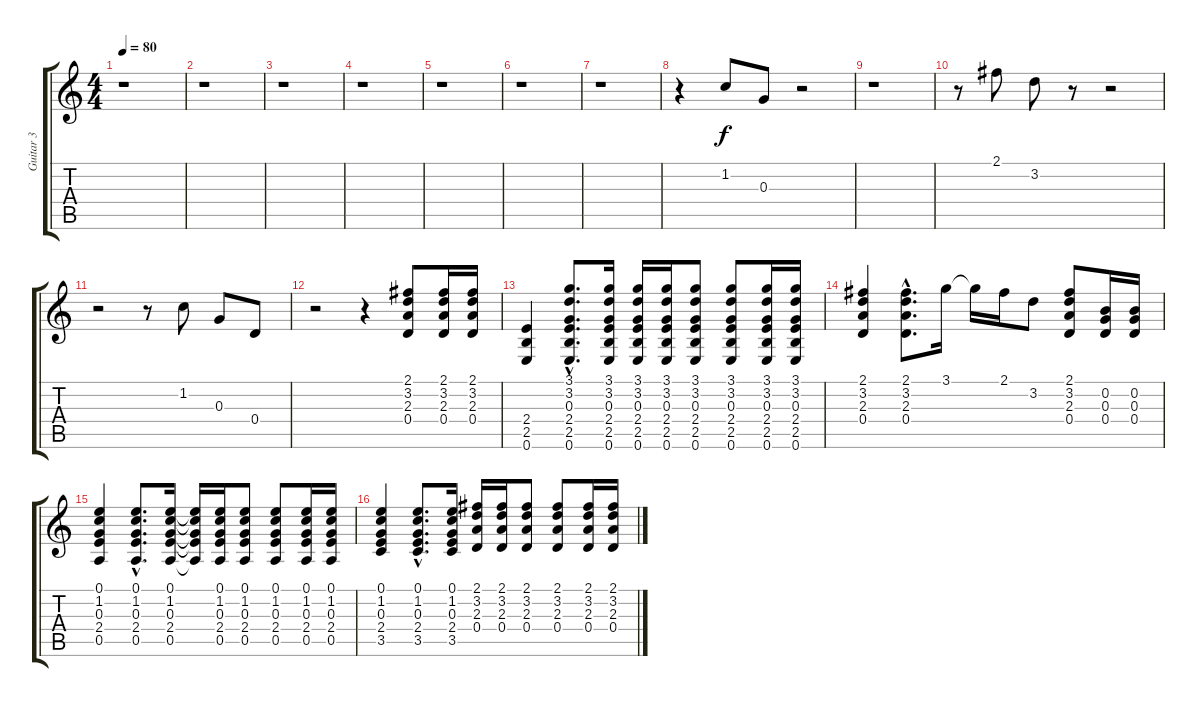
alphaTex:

\track ("Guitar 3" "Guitar 3") {instrument distortionguitar}
\staff {score tabs}
\tuning (E4 B3 G3 D3 A2 E2) {hide}
\ts (4 4)
\tempo 80
\clef g2
\ks c
r.1{dy f instrument distortionguitar} |
r.1 |
r.1 |
r.1 |
r.1 |
r.1 |
r.1 |
r.4 1.2.8 0.3.8 r.2 |
r.1 |
r.8 2.1.8 3.2.8 r.8 r.2 |
r.2 r.8 1.2.8 0.3.8 0.4.8 |
r.2{volume 0} r.4{volume 12} (2.1 3.2 2.3 0.4).8 (2.1 3.2 2.3 0.4).16 (2.1 3.2 2.3 0.4).16 |
(2.4 2.5 0.6).4 (3.1{hac} 3.2{hac} 0.3{hac} 2.4{hac} 2.5{hac} 0.6{hac}).8{d} (3.1 3.2 0.3 2.4 2.5 0.6).16 (3.1 3.2 0.3 2.4 2.5 0.6).16 (3.1 3.2 0.3 2.4 2.5 0.6).16 (3.1 3.2 0.3 2.4 2.5 0.6).8 (3.1 3.2 0.3 2.4 2.5 0.6).8 (3.1 3.2 0.3 2.4 2.5 0.6).16 (3.1 3.2 0.3 2.4 2.5 0.6).16 |
(2.1 3.2 2.3 0.4).4 (2.1{hac} 3.2{hac} 2.3{hac} 0.4{hac}).8{d} 3.1.16 3.1{t}.16 2.1.16 3.2.8 (2.1 3.2 2.3 0.4).8 (0.2 0.3 0.4).16 (0.2 0.3 0.4).16 |
(0.1 1.2 0.3 2.4 0.5).4 (0.1{hac} 1.2{hac} 0.3{hac} 2.4{hac} 0.5{hac}).8{d} (0.1 1.2 0.3 2.4 0.5).16 (0.1{t} 1.2{t} 0.3{t} 2.4{t} 0.5{t}).16 (0.1 1.2 0.3 2.4 0.5).16 (0.1 1.2 0.3 2.4 0.5).8 (0.1 1.2 0.3 2.4 0.5).8 (0.1 1.2 0.3 2.4 0.5).16 (0.1 1.2 0.3 2.4 0.5).16 |
(0.1 1.2 0.3 2.4 3.5).4 (0.1{hac} 1.2{hac} 0.3{hac} 2.4{hac} 3.5{hac}).8{d} (0.1 1.2 0.3 2.4 3.5).16 (2.1 3.2 2.3 0.4).16 (2.1 3.2 2.3 0.4).16 (2.1 3.2 2.3 0.4).8 (2.1 3.2 2.3 0.4).8 (2.1 3.2 2.3 0.4).16 (2.1 3.2 2.3 0.4).16
